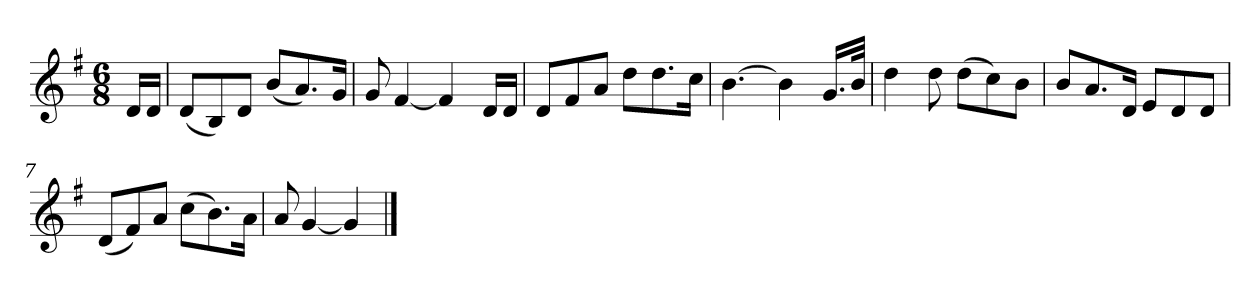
**kern
*part1
*staff1
*k[f#]
*M6/8
*MM120
=
16dLL
16dJJ
=1
(8dL
8B)
8dJ
(8bL
8.a)
16gJk
=2
8g
[4f#
4f#]
16dLL
16dJJ
=3
8dL
8f#
8aJ
8ddL
8.dd
16ccJk
=4
[4.b
4b]
16.gLL
32bJJk
=5
4dd
8dd
(8ddL
8cc)
8bJ
=6
8bL
8.a
16dJk
8eL
8d
8dJ
=7
(8dL
8f#)
8aJ
(8ccL
8.b)
16aJk
=8
8a
[4g
4g]
==
*-
